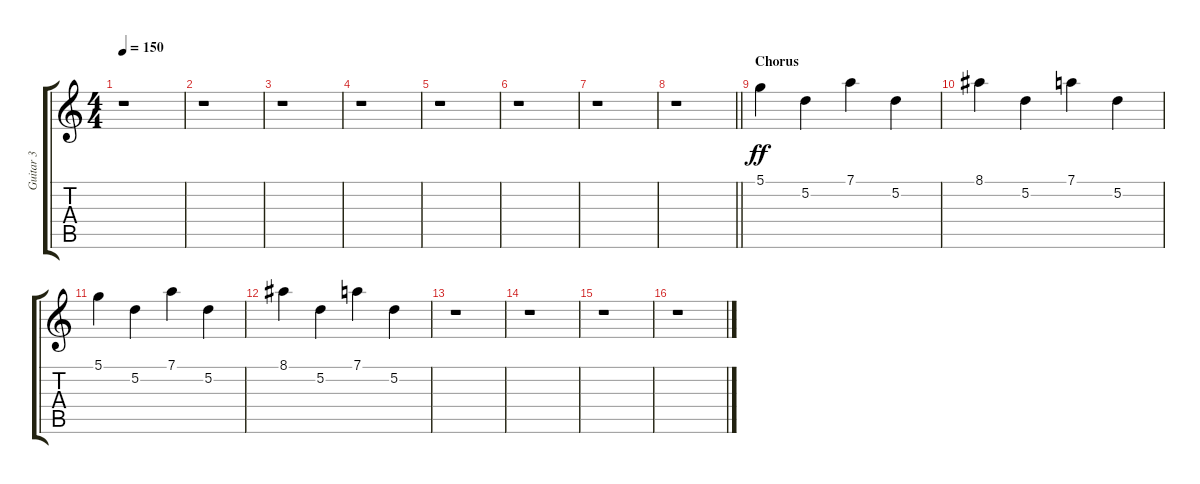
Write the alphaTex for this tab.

\track ("Guitar 3" "Guitar 3") {instrument electricguitarclean}
\staff {score tabs}
\tuning (D4 A3 F3 C3 G2 D2) {hide}
\ts (4 4)
\tempo 150
\clef g2
\ks c
r.1{dy ff} |
r.1 |
r.1 |
r.1 |
r.1 |
r.1 |
r.1 |
\barLineRight lightlight
r.1 |
\section ("" "Chorus")
5.1.4 5.2.4 7.1.4 5.2.4 |
8.1.4 5.2.4 7.1.4 5.2.4 |
5.1.4 5.2.4 7.1.4 5.2.4 |
8.1.4 5.2.4 7.1.4 5.2.4 |
r.1 |
r.1 |
r.1 |
r.1
